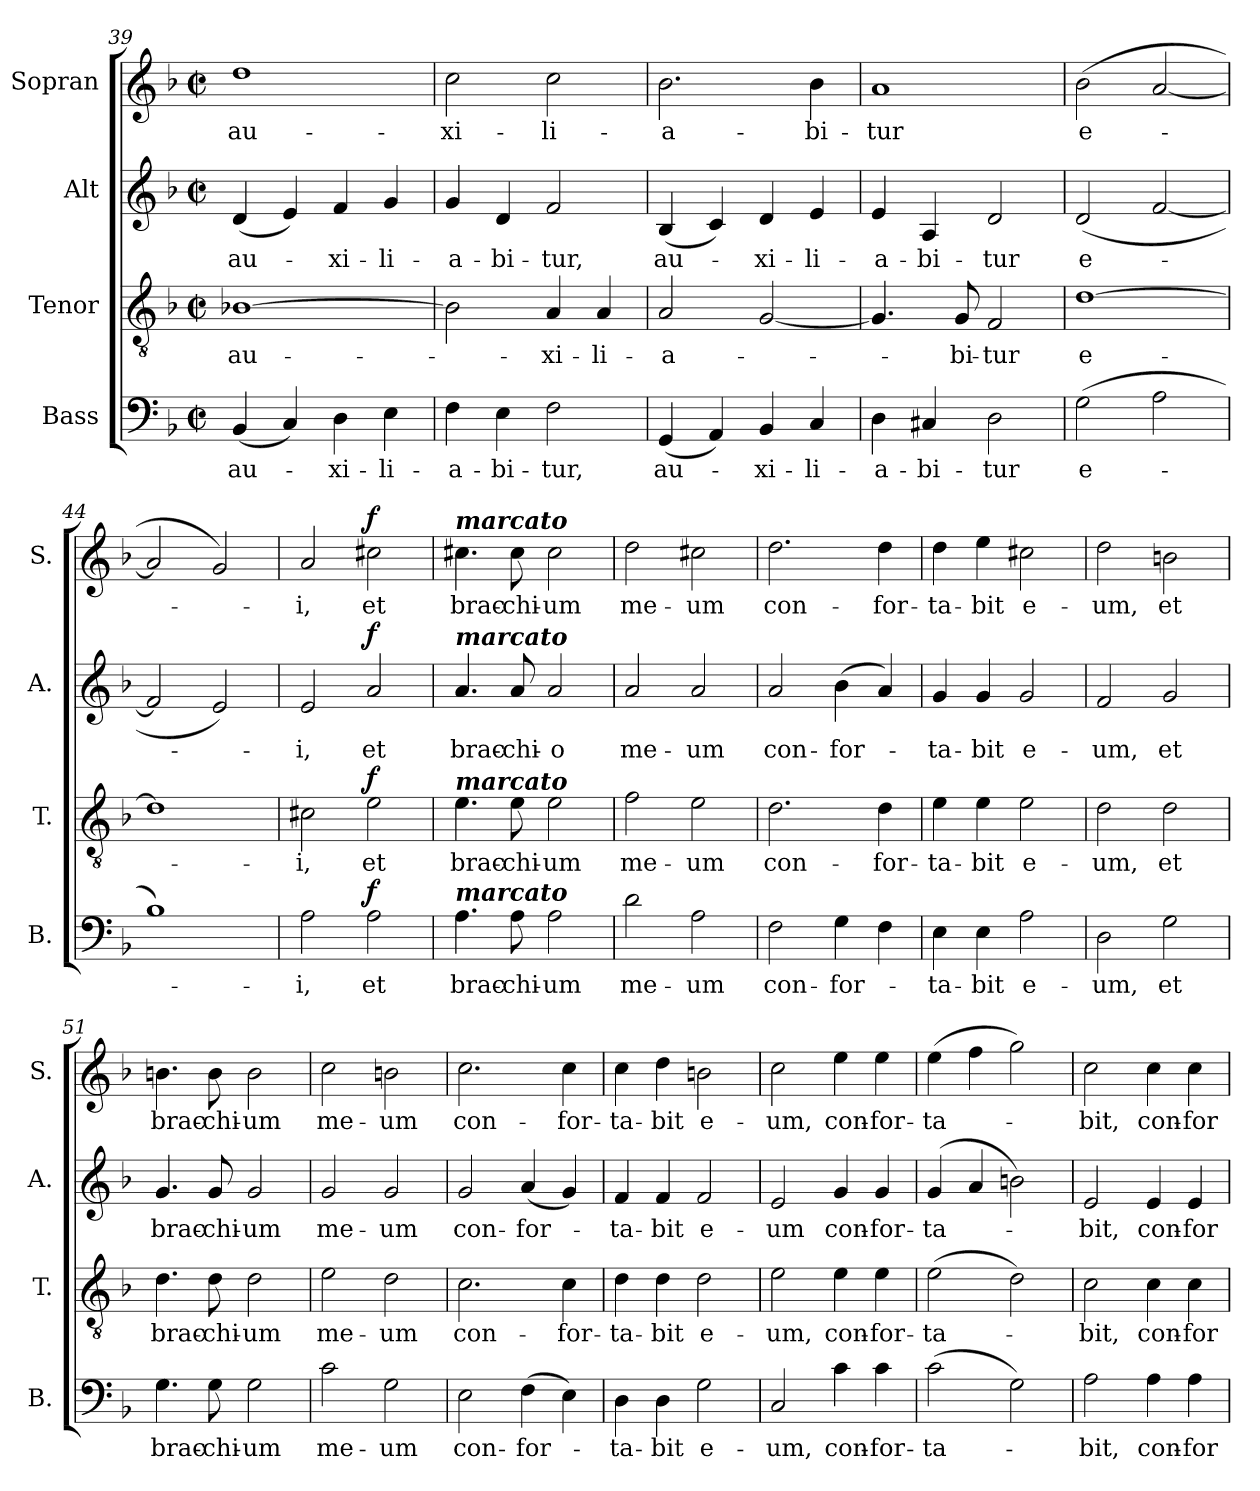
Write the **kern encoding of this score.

**kern	**text	**dynam	**kern	**text	**dynam	**kern	**text	**dynam	**kern	**text	**dynam
*part4	*part4	*part4	*part3	*part3	*part3	*part2	*part2	*part2	*part1	*part1	*part1
*staff4	*staff4	*staff4	*staff3	*staff3	*staff3	*staff2	*staff2	*staff2	*staff1	*staff1	*staff1
*I"Bass	*	*	*I"Tenor	*	*	*I"Alt	*	*	*I"Sopran	*	*
*I'B.	*	*	*I'T.	*	*	*I'A.	*	*	*I'S.	*	*
*clefF4	*	*	*clefGv2	*	*	*clefG2	*	*	*clefG2	*	*
*k[b-]	*	*	*k[b-]	*	*	*k[b-]	*	*	*k[b-]	*	*
*F:	*	*	*F:	*	*	*F:	*	*	*F:	*	*
*M2/2	*	*	*M2/2	*	*	*M2/2	*	*	*M2/2	*	*
*met(c|)	*	*	*met(c|)	*	*	*met(c|)	*	*	*met(c|)	*	*
=39	=39	=39	=39	=39	=39	=39	=39	=39	=39	=39	=39
!	!LO:LY:b	!	!	!LO:LY:b	!	!	!LO:LY:b	!	!	!LO:LY:b	!
(<4BB-/	au-	.	[1B-X	au-	.	(<4d/	au-	.	1dd	au-	.
4C/)	.	.	.	.	.	4e/)	.	.	.	.	.
!	!LO:LY:b	!	!	!	!	!	!LO:LY:b	!	!	!	!
4D\	-xi-	.	.	.	.	4f/	-xi-	.	.	.	.
!	!LO:LY:b	!	!	!	!	!	!LO:LY:b	!	!	!	!
4E\	-li-	.	.	.	.	4g/	-li-	.	.	.	.
=40	=40	=40	=40	=40	=40	=40	=40	=40	=40	=40	=40
!	!LO:LY:b	!	!	!	!	!	!LO:LY:b	!	!	!LO:LY:b	!
4F\	-a-	.	2B-\]	.	.	4g/	-a-	.	2cc\	-xi-	.
!	!LO:LY:b	!	!	!	!	!	!LO:LY:b	!	!	!	!
4E\	-bi-	.	.	.	.	4d/	-bi-	.	.	.	.
!	!LO:LY:b	!	!	!LO:LY:b	!	!	!LO:LY:b	!	!	!LO:LY:b	!
2F\	-tur,	.	4A/	-xi-	.	2f/	-tur,	.	2cc\	-li-	.
!	!	!	!	!LO:LY:b	!	!	!	!	!	!	!
.	.	.	4A/	-li-	.	.	.	.	.	.	.
!!LO:PB:g=z
=41	=41	=41	=41	=41	=41	=41	=41	=41	=41	=41	=41
!	!LO:LY:b	!	!	!LO:LY:b	!	!	!LO:LY:b	!	!	!LO:LY:b	!
(<4GG/	au-	.	2A/	-a-	.	(<4B-/	au-	.	2.b-\	-a-	.
4AA/)	.	.	.	.	.	4c/)	.	.	.	.	.
!	!LO:LY:b	!	!	!	!	!	!LO:LY:b	!	!	!	!
4BB-/	-xi-	.	[2G/	.	.	4d/	-xi-	.	.	.	.
!	!LO:LY:b	!	!	!	!	!	!LO:LY:b	!	!	!LO:LY:b	!
4C/	-li-	.	.	.	.	4e/	-li-	.	4b-\	-bi-	.
=42	=42	=42	=42	=42	=42	=42	=42	=42	=42	=42	=42
!	!LO:LY:b	!	!	!	!	!	!LO:LY:b	!	!	!LO:LY:b	!
4D\	-a-	.	4.G/]	.	.	4e/	-a-	.	1a	-tur	.
!	!LO:LY:b	!	!	!	!	!	!LO:LY:b	!	!	!	!
4C#X/	-bi-	.	.	.	.	4A/	-bi-	.	.	.	.
!	!	!	!	!LO:LY:b	!	!	!	!	!	!	!
.	.	.	8G/	-bi-	.	.	.	.	.	.	.
!	!LO:LY:b	!	!	!LO:LY:b	!	!	!LO:LY:b	!	!	!	!
2D\	-tur	.	2F/	-tur	.	2d/	-tur	.	.	.	.
=43	=43	=43	=43	=43	=43	=43	=43	=43	=43	=43	=43
!	!LO:LY:b	!	!	!LO:LY:b	!	!	!LO:LY:b	!	!	!LO:LY:b	!
(>2G\	e-	.	[1d	e-	.	(>2d/	e-	.	(>2b-\	e-	.
2A\	.	.	.	.	.	[2f/	.	.	[2a/	.	.
=44	=44	=44	=44	=44	=44	=44	=44	=44	=44	=44	=44
1B-)	.	.	1d]	.	.	2f/]	.	.	2a/]	.	.
.	.	.	.	.	.	2e/)	.	.	2g/)	.	.
=45	=45	=45	=45	=45	=45	=45	=45	=45	=45	=45	=45
!	!LO:LY:b	!	!	!LO:LY:b	!	!	!LO:LY:b	!	!	!LO:LY:b	!
2A\	-i,	.	2c#X\	-i,	.	2e/	-i,	.	2a/	-i,	.
!	!LO:LY:b	!LO:DY:a	!	!LO:LY:b	!LO:DY:a	!	!LO:LY:b	!LO:DY:a	!	!LO:LY:b	!LO:DY:a
2A\	et	f	2e\	et	f	2a/	et	f	2cc#X\	et	f
!!LO:LB:g=z
=46	=46	=46	=46	=46	=46	=46	=46	=46	=46	=46	=46
!	!	!	!	!	!	!	!	!	!LO:TX:a:Bi:t=marcato	!	!
!	!	!	!	!	!	!LO:TX:a:Bi:t=marcato	!	!	!	!	!
!	!	!	!LO:TX:a:Bi:t=marcato	!	!	!	!	!	!	!	!
!LO:TX:a:Bi:t=marcato	!	!	!	!	!	!	!	!	!	!	!
!	!LO:LY:b	!	!	!LO:LY:b	!	!	!LO:LY:b	!	!	!LO:LY:b	!
4.A\	brac-	.	4.e\	brac-	.	4.a/	brac-	.	4.cc#X\	brac-	.
!	!LO:LY:b	!	!	!LO:LY:b	!	!	!LO:LY:b	!	!	!LO:LY:b	!
8A\	-chi-	.	8e\	-chi-	.	8a/	-chi-	.	8cc#\	-chi-	.
!	!LO:LY:b	!	!	!LO:LY:b	!	!	!LO:LY:b	!	!	!LO:LY:b	!
2A\	-um	.	2e\	-um	.	2a/	-o	.	2cc#\	-um	.
=47	=47	=47	=47	=47	=47	=47	=47	=47	=47	=47	=47
!	!LO:LY:b	!	!	!LO:LY:b	!	!	!LO:LY:b	!	!	!LO:LY:b	!
2d\	me-	.	2f\	me-	.	2a/	me-	.	2dd\	me-	.
!	!LO:LY:b	!	!	!LO:LY:b	!	!	!LO:LY:b	!	!	!LO:LY:b	!
2A\	-um	.	2e\	-um	.	2a/	-um	.	2cc#X\	-um	.
=48	=48	=48	=48	=48	=48	=48	=48	=48	=48	=48	=48
!	!LO:LY:b	!	!	!LO:LY:b	!	!	!LO:LY:b	!	!	!LO:LY:b	!
2F\	con-	.	2.d\	con-	.	2a/	con-	.	2.dd\	con-	.
!	!LO:LY:b	!	!	!	!	!	!LO:LY:b	!	!	!	!
4G\	-for-	.	.	.	.	(>4b-\	-for-	.	.	.	.
!	!	!	!	!LO:LY:b	!	!	!	!	!	!LO:LY:b	!
4F\	.	.	4d\	-for-	.	4a/)	.	.	4dd\	-for-	.
=49	=49	=49	=49	=49	=49	=49	=49	=49	=49	=49	=49
!	!LO:LY:b	!	!	!LO:LY:b	!	!	!LO:LY:b	!	!	!LO:LY:b	!
4E\	-ta-	.	4e\	-ta-	.	4g/	-ta-	.	4dd\	-ta-	.
!	!LO:LY:b	!	!	!LO:LY:b	!	!	!LO:LY:b	!	!	!LO:LY:b	!
4E\	-bit	.	4e\	-bit	.	4g/	-bit	.	4ee\	-bit	.
!	!LO:LY:b	!	!	!LO:LY:b	!	!	!LO:LY:b	!	!	!LO:LY:b	!
2A\	e-	.	2e\	e-	.	2g/	e-	.	2cc#X\	e-	.
=50	=50	=50	=50	=50	=50	=50	=50	=50	=50	=50	=50
!	!LO:LY:b	!	!	!LO:LY:b	!	!	!LO:LY:b	!	!	!LO:LY:b	!
2D\	-um,	.	2d\	-um,	.	2f/	-um,	.	2dd\	-um,	.
!	!LO:LY:b	!	!	!LO:LY:b	!	!	!LO:LY:b	!	!	!LO:LY:b	!
2G\	et	.	2d\	et	.	2g/	et	.	2bn\	et	.
!!LO:LB:g=z
=51	=51	=51	=51	=51	=51	=51	=51	=51	=51	=51	=51
!	!LO:LY:b	!	!	!LO:LY:b	!	!	!LO:LY:b	!	!	!LO:LY:b	!
4.G\	brac-	.	4.d\	brac-	.	4.g/	brac-	.	4.bn\	brac-	.
!	!LO:LY:b	!	!	!LO:LY:b	!	!	!LO:LY:b	!	!	!LO:LY:b	!
8G\	-chi-	.	8d\	-chi-	.	8g/	-chi-	.	8b\	-chi-	.
!	!LO:LY:b	!	!	!LO:LY:b	!	!	!LO:LY:b	!	!	!LO:LY:b	!
2G\	-um	.	2d\	-um	.	2g/	-um	.	2b\	-um	.
=52	=52	=52	=52	=52	=52	=52	=52	=52	=52	=52	=52
!	!LO:LY:b	!	!	!LO:LY:b	!	!	!LO:LY:b	!	!	!LO:LY:b	!
2c\	me-	.	2e\	me-	.	2g/	me-	.	2cc\	me-	.
!	!LO:LY:b	!	!	!LO:LY:b	!	!	!LO:LY:b	!	!	!LO:LY:b	!
2G\	-um	.	2d\	-um	.	2g/	-um	.	2bn\	-um	.
=53	=53	=53	=53	=53	=53	=53	=53	=53	=53	=53	=53
!	!LO:LY:b	!	!	!LO:LY:b	!	!	!LO:LY:b	!	!	!LO:LY:b	!
2E\	con-	.	2.c\	con-	.	2g/	con-	.	2.cc\	con-	.
!	!LO:LY:b	!	!	!	!	!	!LO:LY:b	!	!	!	!
(>4F\	-for-	.	.	.	.	(<4a/	-for-	.	.	.	.
!	!	!	!	!LO:LY:b	!	!	!	!	!	!LO:LY:b	!
4E\)	.	.	4c\	-for-	.	4g/)	.	.	4cc\	-for-	.
=54	=54	=54	=54	=54	=54	=54	=54	=54	=54	=54	=54
!	!LO:LY:b	!	!	!LO:LY:b	!	!	!LO:LY:b	!	!	!LO:LY:b	!
4D\	-ta-	.	4d\	-ta-	.	4f/	-ta-	.	4cc\	-ta-	.
!	!LO:LY:b	!	!	!LO:LY:b	!	!	!LO:LY:b	!	!	!LO:LY:b	!
4D\	-bit	.	4d\	-bit	.	4f/	-bit	.	4dd\	-bit	.
!	!LO:LY:b	!	!	!LO:LY:b	!	!	!LO:LY:b	!	!	!LO:LY:b	!
2G\	e-	.	2d\	e-	.	2f/	e-	.	2bn\	e-	.
=55	=55	=55	=55	=55	=55	=55	=55	=55	=55	=55	=55
!	!LO:LY:b	!	!	!LO:LY:b	!	!	!LO:LY:b	!	!	!LO:LY:b	!
2C/	-um,	.	2e\	-um,	.	2e/	-um	.	2cc\	-um,	.
!	!LO:LY:b	!	!	!LO:LY:b	!	!	!LO:LY:b	!	!	!LO:LY:b	!
4c\	con-	.	4e\	con-	.	4g/	con-	.	4ee\	con-	.
!	!LO:LY:b	!	!	!LO:LY:b	!	!	!LO:LY:b	!	!	!LO:LY:b	!
4c\	-for-	.	4e\	-for-	.	4g/	-for-	.	4ee\	-for-	.
!!LO:PB:g=z
=56	=56	=56	=56	=56	=56	=56	=56	=56	=56	=56	=56
!	!LO:LY:b	!	!	!LO:LY:b	!	!	!LO:LY:b	!	!	!LO:LY:b	!
(>2c\	-ta-	.	(>2e\	-ta-	.	(4g/	-ta-	.	(>4ee\	-ta-	.
.	.	.	.	.	.	4a/	.	.	4ff\	.	.
2G\)	.	.	2d\)	.	.	2bn\)	.	.	2gg\)	.	.
=57	=57	=57	=57	=57	=57	=57	=57	=57	=57	=57	=57
!	!LO:LY:b	!	!	!LO:LY:b	!	!	!LO:LY:b	!	!	!LO:LY:b	!
2A\	-bit,	.	2c\	-bit,	.	2e/	-bit,	.	2cc\	-bit,	.
!	!LO:LY:b	!	!	!LO:LY:b	!	!	!LO:LY:b	!	!	!LO:LY:b	!
4A\	con-	.	4c\	con-	.	4e/	con-	.	4cc\	con-	.
!	!LO:LY:b	!	!	!LO:LY:b	!	!	!LO:LY:b	!	!	!LO:LY:b	!
4A\	-for-	.	4c\	-for-	.	4e/	-for-	.	4cc\	-for-	.
=	=	=	=	=	=	=	=	=	=	=	=
*-	*-	*-	*-	*-	*-	*-	*-	*-	*-	*-	*-
